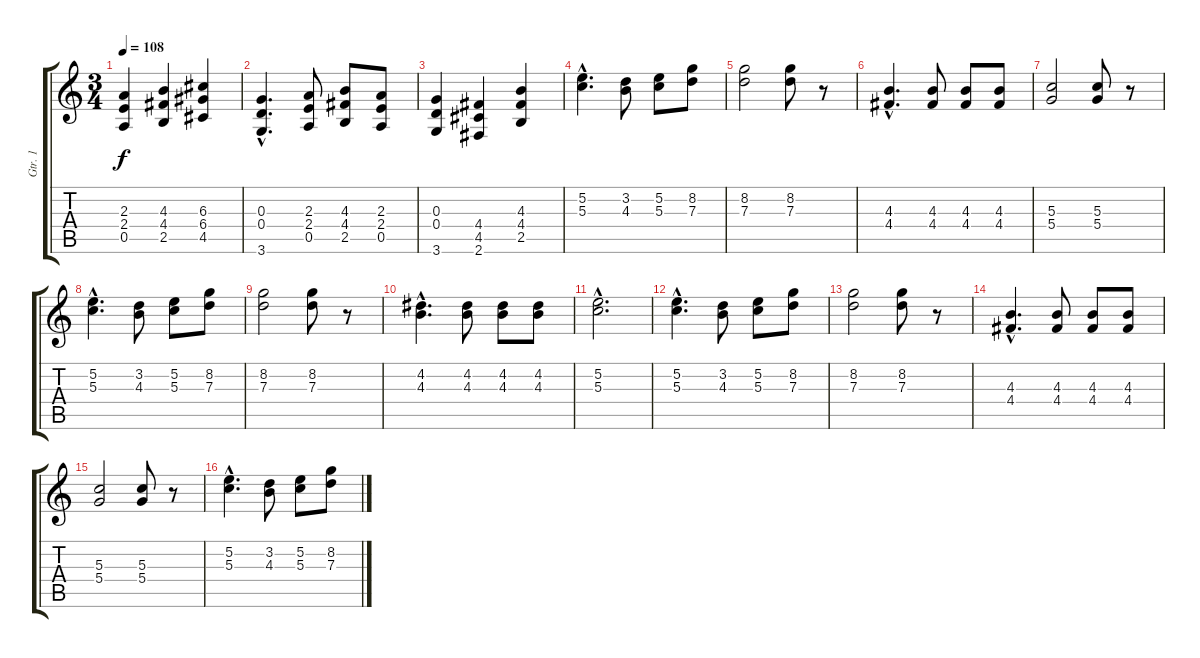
\track ("Gtr. 1" "Gtr. 1") {instrument distortionguitar}
\staff {score tabs}
\tuning (E4 B3 G3 D3 A2 E2) {hide}
\ts (3 4)
\tempo 108
\clef g2
\ks c
(2.3 2.4 0.5).4{dy f} (4.3 4.4 2.5).4 (6.3 6.4 4.5).4 |
(0.3{hac} 0.4{hac} 3.6{hac}).4{d} (2.3 2.4 0.5).8 (4.3 4.4 2.5).8 (2.3 2.4 0.5).8 |
(0.3 0.4 3.6).4 (4.4 4.5 2.6).4 (4.3 4.4 2.5).4 |
(5.2{hac} 5.3{hac}).4{d} (3.2 4.3).8 (5.2 5.3).8 (8.2 7.3).8 |
(8.2 7.3).2 (8.2 7.3).8 r.8 |
(4.3{hac} 4.4{hac}).4{d} (4.3 4.4).8 (4.3 4.4).8 (4.3 4.4).8 |
(5.3 5.4).2 (5.3 5.4).8 r.8 |
(5.2{hac} 5.3{hac}).4{d} (3.2 4.3).8 (5.2 5.3).8 (8.2 7.3).8 |
(8.2 7.3).2 (8.2 7.3).8 r.8 |
(4.2{hac} 4.3{hac}).4{d} (4.2 4.3).8 (4.2 4.3).8 (4.2 4.3).8 |
(5.2{hac} 5.3{hac}).2{d} |
(5.2{hac} 5.3{hac}).4{d} (3.2 4.3).8 (5.2 5.3).8 (8.2 7.3).8 |
(8.2 7.3).2 (8.2 7.3).8 r.8 |
(4.3{hac} 4.4{hac}).4{d} (4.3 4.4).8 (4.3 4.4).8 (4.3 4.4).8 |
(5.3 5.4).2 (5.3 5.4).8 r.8 |
(5.2{hac} 5.3{hac}).4{d} (3.2 4.3).8 (5.2 5.3).8 (8.2 7.3).8
